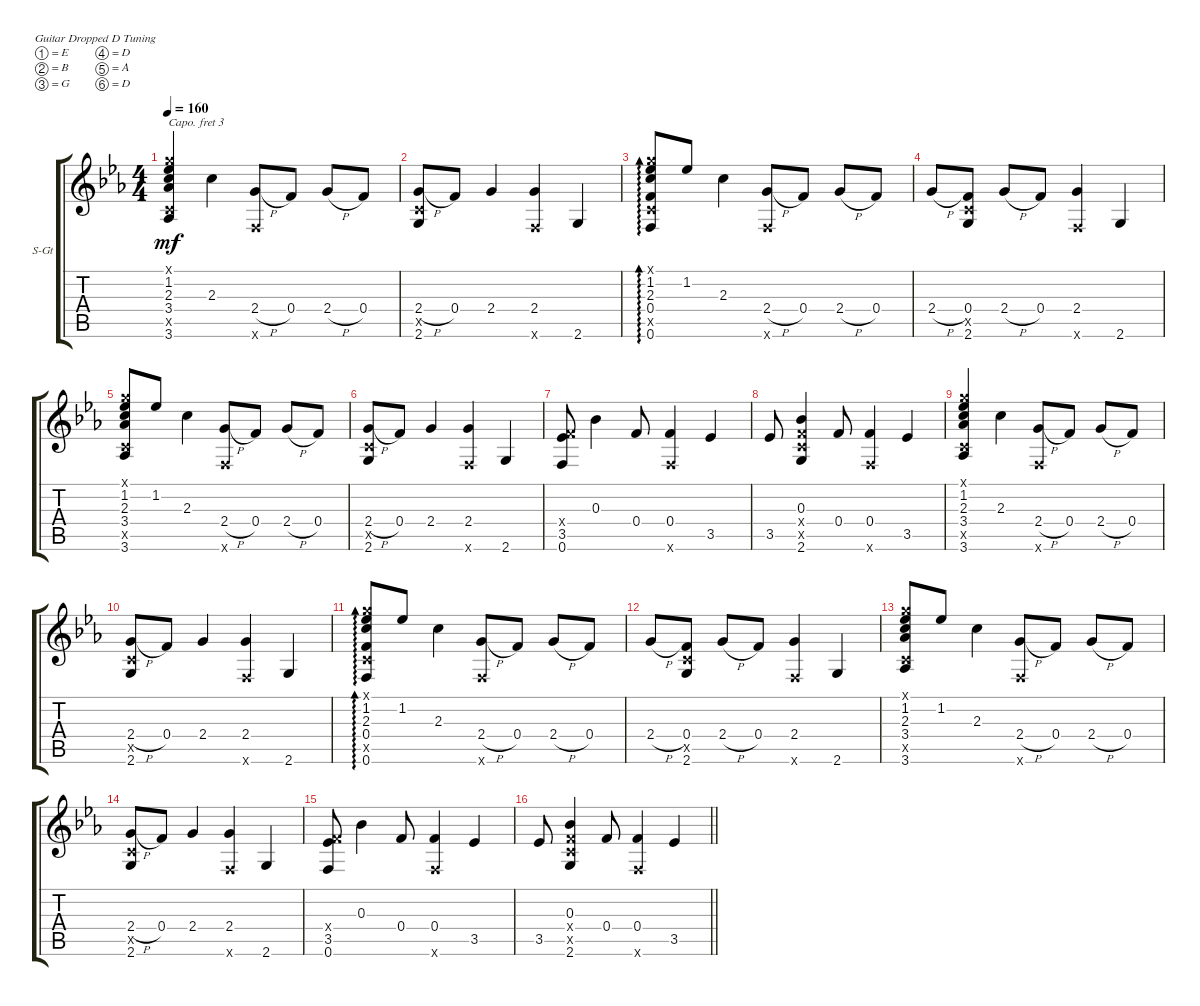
\defaultSystemsLayout 4
\bracketExtendMode groupsimilarinstruments
\firstSystemTrackNameOrientation horizontal
\otherSystemsTrackNameOrientation horizontal
\track ("Steel Guitar" "S-Gt") {instrument acousticguitarsteel}
\staff {score tabs}
\capo 3
\tuning (E4 B3 G3 D3 A2 D2)
\ts (4 4)
\tempo 160
\clef g2
\scale
0.348174
\ks eb
(1.2 2.3 3.4 3.6 0.5{x} 0.1{x}).4{dy mf} 2.3.4 (2.4{h} 0.6{x}).8 0.4.8 2.4{h}.8 0.4.8 |
\scale
0.332386 (2.4{h} 2.6 0.5{x}).8 0.4.8 2.4.4 (2.4 0.6{x}).4 2.6.4 |
(1.2 2.3 0.4 0.6 0.5{x} 0.1{x}).8{ad 0} 1.2.8 2.3.4 (2.4{h} 0.6{x}).8 0.4.8 2.4{h}.8 0.4.8 |
2.4{h}.8 (0.4 2.6 0.5{x}).8 2.4{h}.8 0.4.8 (2.4 0.6{x}).4 2.6.4 |
(1.2 2.3 3.4 3.6 0.5{x} 0.1{x}).8 1.2.8 2.3.4 (2.4{h} 0.6{x}).8 0.4.8 2.4{h}.8 0.4.8 |
\scale
0.30787 (2.4{h} 2.6 0.5{x}).8 0.4.8 2.4.4 (2.4 0.6{x}).4 2.6.4 |
\scale
0.352359 (0.6 3.5 0.4{x}).8 0.3.4 0.4.8 (0.4 0.6{x}).4 3.5.4 |
\scale
0.340048 3.5.8 (2.6 0.3 0.5{x} 0.4{x}).4 0.4.8 (0.4 0.6{x}).4 3.5.4 |
\scale
0.32634 (1.2 2.3 3.4 3.6 0.5{x} 0.1{x}).4 2.3.4 (2.4{h} 0.6{x}).8 0.4.8 2.4{h}.8 0.4.8 |
\scale
0.338597 (2.4{h} 2.6 0.5{x}).8 0.4.8 2.4.4 (2.4 0.6{x}).4 2.6.4 |
\scale
0.335227 (1.2 2.3 0.4 0.6 0.5{x} 0.1{x}).8{ad 0} 1.2.8 2.3.4 (2.4{h} 0.6{x}).8 0.4.8 2.4{h}.8 0.4.8 |
\scale
0.349634 2.4{h}.8 (0.4 2.6 0.5{x}).8 2.4{h}.8 0.4.8 (2.4 0.6{x}).4 2.6.4 |
\scale
0.356176 (1.2 2.3 3.4 3.6 0.5{x} 0.1{x}).8 1.2.8 2.3.4 (2.4{h} 0.6{x}).8 0.4.8 2.4{h}.8 0.4.8 |
\scale
0.294248 (2.4{h} 2.6 0.5{x}).8 0.4.8 2.4.4 (2.4 0.6{x}).4 2.6.4 |
\scale
0.32818 (0.6 3.5 0.4{x}).8 0.3.4 0.4.8 (0.4 0.6{x}).4 3.5.4 |
\scale
0.352729
\barLineRight lightlight
3.5.8 (2.6 0.3 0.5{x} 0.4{x}).4 0.4.8 (0.4 0.6{x}).4 3.5.4
